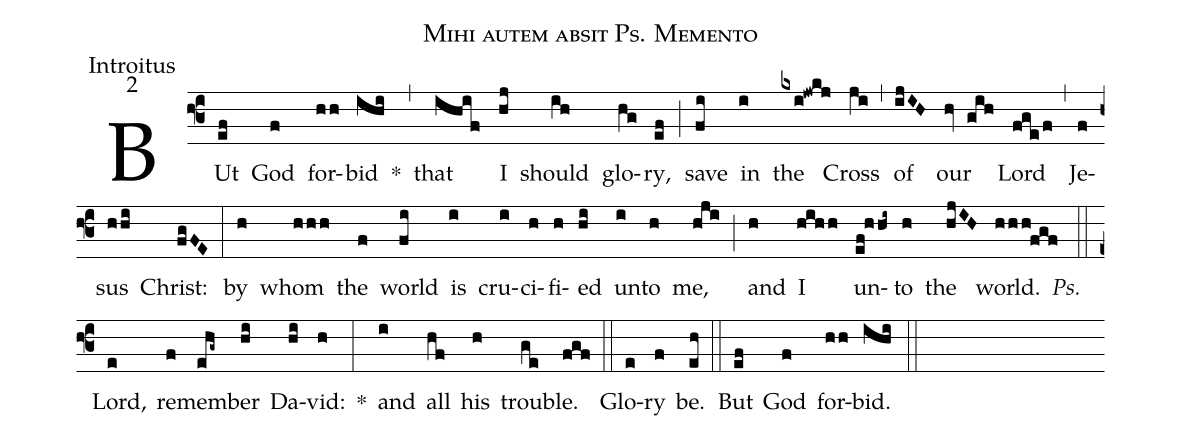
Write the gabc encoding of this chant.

name:Mihi autem absit Ps. Memento;
office-part:Introitus;
mode:2;
%%
(f3) BUt(ef) God(f) for(hh)bid(ihi) *(,) that(ihif) I(hj) should(ih) glo(hg)ry,(ef) (;) save(fi) in(i) the(kxi!jwkj) Cross(ji) (,) of(ijIH) our(hv gih) Lord(fge/f) (,) Je(f)sus(hhi) Christ:(fgFE) (:) by(h) whom(hhh) the(f) world(fi) is(i) cru(i)ci(h)fi(h)ed(hi) un(i)to(h) me,(hji) (;) and(h) I(hihh) un(ef!hhi~)to(h) the(hjIH) world.(hhh!fgf) <i>Ps.</i>(::) Lord,(e) re(f)mem(ehg~)ber(hi) Da(hi)vid:(h) *(:) and(i) all(hf) his(h) trou(ge)ble.(fgf) (::) Glo(e)ry(f) be.(eh) (::) But(ef) God(f) for(hh)bid.(ihi) (::)
